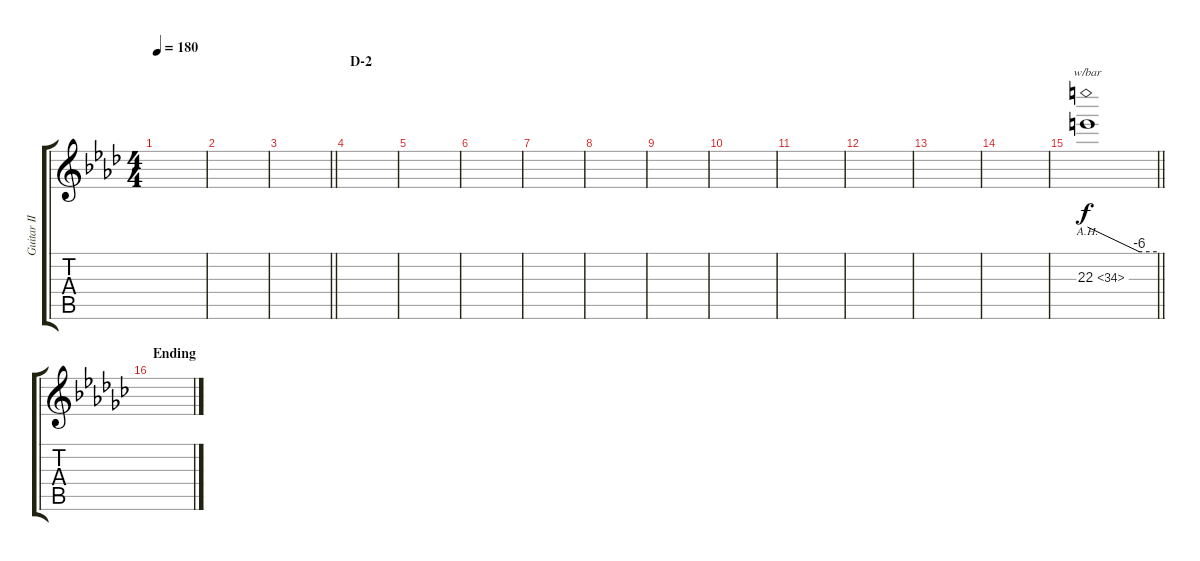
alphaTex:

\track ("Guitar II (Yamanaka Sawako/\"Catherine\")" "Guitar II ") {instrument distortionguitar}
\staff {score tabs}
\tuning (Eb4 Bb3 Gb3 Db3 Ab2 Eb2) {hide}
\ts (4 4)
\tempo 180
\clef g2
\ks ab
|
|
\barLineRight lightlight
|
\section ("" "D-2")
|
|
|
|
|
|
|
|
|
|
|
\barLineRight lightlight
22.3{ah 12}.1{tbe (custom default 0 0 45 -24 60 -24)} |
\section ("" "Ending")
\ks gb
